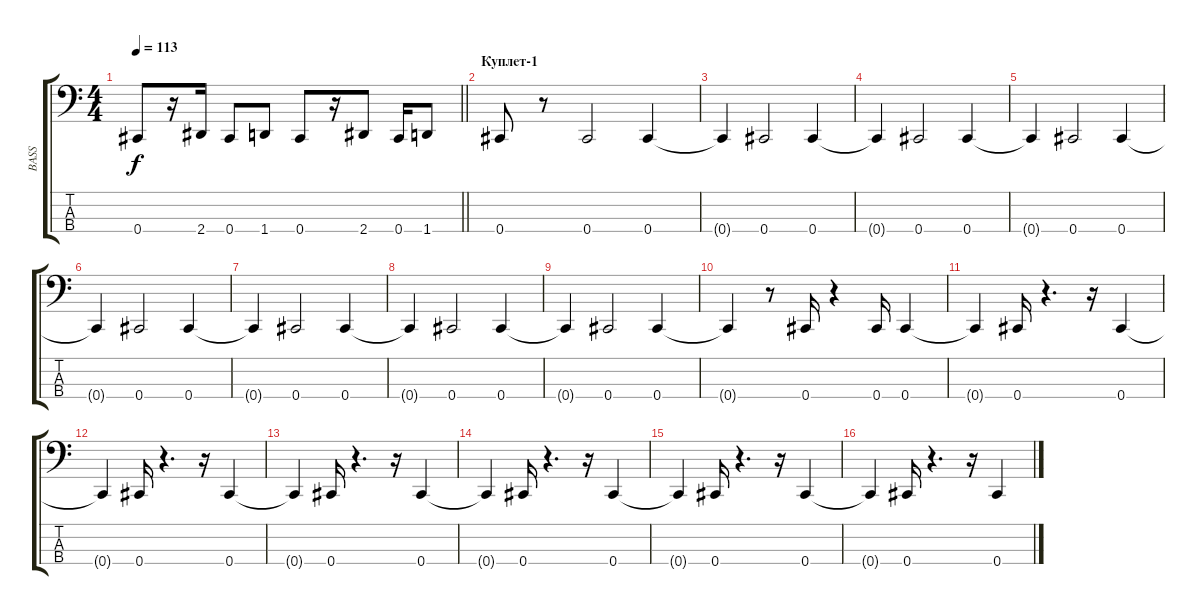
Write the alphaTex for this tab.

\track ("BASS" "BASS") {instrument electricbassfinger}
\staff {score tabs}
\tuning (Eb2 B1 Gb1 Db1) {hide}
\ts (4 4)
\tempo 113
\clef f4
\barLineRight lightlight
\ks c
0.4.8{dy f} r.16 2.4.16 0.4.8 1.4.8 0.4.8 r.16 2.4.8 0.4.16 1.4.8 |
\section ("" "Куплет-1")
0.4.8 r.8 0.4.2 0.4.4 |
0.4{t}.4 0.4.2 0.4.4 |
0.4{t}.4 0.4.2 0.4.4 |
0.4{t}.4 0.4.2 0.4.4 |
0.4{t}.4 0.4.2 0.4.4 |
0.4{t}.4 0.4.2 0.4.4 |
0.4{t}.4 0.4.2 0.4.4 |
0.4{t}.4 0.4.2 0.4.4 |
0.4{t}.4 r.8 0.4.16 r.4 0.4.16 0.4.4 |
0.4{t}.4 0.4.16 r.4{d} r.16 0.4.4 |
0.4{t}.4 0.4.16 r.4{d} r.16 0.4.4 |
0.4{t}.4 0.4.16 r.4{d} r.16 0.4.4 |
0.4{t}.4 0.4.16 r.4{d} r.16 0.4.4 |
0.4{t}.4 0.4.16 r.4{d} r.16 0.4.4 |
0.4{t}.4 0.4.16 r.4{d} r.16 0.4.4
